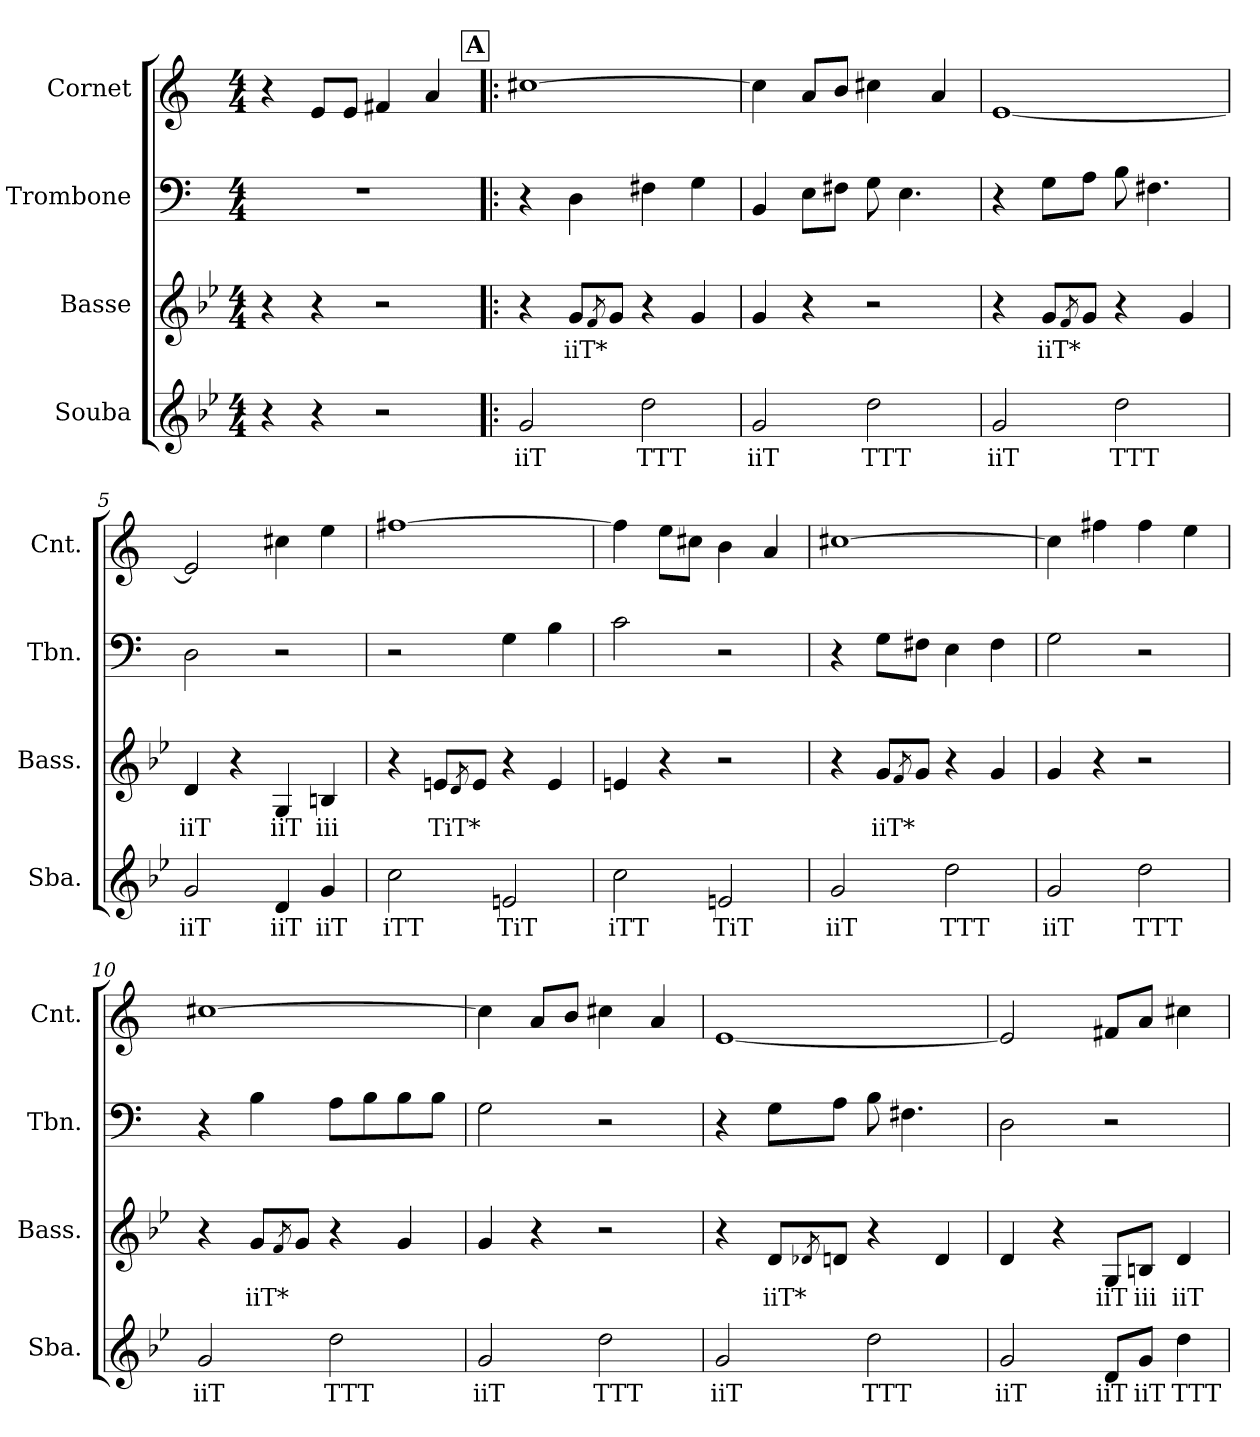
**kern	**text	**kern	**text	**kern	**kern
*part4	*part4	*part3	*part3	*part2	*part1
*staff4	*staff4	*staff3	*staff3	*staff2	*staff1
*I"Souba	*	*I"Basse	*	*I"Trombone	*I"Cornet
*I'Sba.	*	*I'Bass.	*	*I'Tbn.	*I'Cnt.
*clefG2	*	*clefG2	*	*clefF4	*clefG2
*ITrd15c26	*	*ITrd8c14	*	*	*ITrd1c2
*k[b-e-]	*	*k[b-e-]	*	*k[]	*k[b-e-]
*M4/4	*	*M4/4	*	*M4/4	*M4/4
*MM135	*	*MM135	*	*MM135	*MM135
=1	=1	=1	=1	=1	=1
4r	.	4r	.	1r	4r
4r	.	4r	.	.	8d/L
.	.	.	.	.	8d/J
2r	.	2r	.	.	4en/
.	.	.	.	.	4g/
!!LO:REH:place=s1:a:B:fs=14:t=A
=2!|:	=2!|:	=2!|:	=2!|:	=2!|:	=2!|:
!	!LO:LY:b	!	!	!	!
2GG/	iiT	4r	.	4r	[1bn
!	!	!	!LO:LY:b	!	!
.	.	8G/L	iiT*	4D\	.
.	.	8qF/	.	.	.
.	.	8G/J	.	.	.
!	!LO:LY:b	!	!	!	!
2D\	TTT	4r	.	4F#X\	.
.	.	4G/	.	4G\	.
=3	=3	=3	=3	=3	=3
!	!LO:LY:b	!	!	!	!
2GG/	iiT	4G/	.	4BB/	4b\]
.	.	4r	.	8E\L	8g/L
.	.	.	.	8F#X\J	8a/J
!	!LO:LY:b	!	!	!	!
2D\	TTT	2r	.	8G\	4bn\
.	.	.	.	4.E\	.
.	.	.	.	.	4g/
=4	=4	=4	=4	=4	=4
!	!LO:LY:b	!	!	!	!
2GG/	iiT	4r	.	4r	[1d
!	!	!	!LO:LY:b	!	!
.	.	8G/L	iiT*	8G\L	.
.	.	8qF/	.	.	.
.	.	8G/J	.	8A\J	.
!	!LO:LY:b	!	!	!	!
2D\	TTT	4r	.	8B\	.
.	.	.	.	4.F#X\	.
.	.	4G/	.	.	.
=5	=5	=5	=5	=5	=5
!	!LO:LY:b	!	!LO:LY:b	!	!
2GG/	iiT	4D/	iiT	2D\	2d/]
.	.	4r	.	.	.
!	!LO:LY:b	!	!LO:LY:b	!	!
4DD/	iiT	4GG/	iiT	2r	4bn\
!	!LO:LY:b	!	!LO:LY:b	!	!
4GG/	iiT	4BBn/	iii	.	4dd\
!!LO:LB:g=z
=6	=6	=6	=6	=6	=6
!	!LO:LY:b	!	!	!	!
2C\	iTT	4r	.	2r	[1een
!	!	!	!LO:LY:b	!	!
.	.	8En/L	TiT*	.	.
.	.	8qD/	.	.	.
.	.	8E/J	.	.	.
!	!LO:LY:b	!	!	!	!
2EEn/	TiT	4r	.	4G\	.
.	.	4E/	.	4B\	.
=7	=7	=7	=7	=7	=7
!	!LO:LY:b	!	!	!	!
2C\	iTT	4En/	.	2c\	4ee\]
.	.	4r	.	.	8dd\L
.	.	.	.	.	8bn\J
!	!LO:LY:b	!	!	!	!
2EEn/	TiT	2r	.	2r	4a\
.	.	.	.	.	4g/
=8	=8	=8	=8	=8	=8
!	!LO:LY:b	!	!	!	!
2GG/	iiT	4r	.	4r	[1bn
!	!	!	!LO:LY:b	!	!
.	.	8G/L	iiT*	8G\L	.
.	.	8qF/	.	.	.
.	.	8G/J	.	8F#X\J	.
!	!LO:LY:b	!	!	!	!
2D\	TTT	4r	.	4E\	.
.	.	4G/	.	4F#\	.
=9	=9	=9	=9	=9	=9
!	!LO:LY:b	!	!	!	!
2GG/	iiT	4G/	.	2G\	4b\]
.	.	4r	.	.	4een\
!	!LO:LY:b	!	!	!	!
2D\	TTT	2r	.	2r	4ee\
.	.	.	.	.	4dd\
=10	=10	=10	=10	=10	=10
!	!LO:LY:b	!	!	!	!
2GG/	iiT	4r	.	4r	[1bn
!	!	!	!LO:LY:b	!	!
.	.	8G/L	iiT*	4B\	.
.	.	8qF/	.	.	.
.	.	8G/J	.	.	.
!	!LO:LY:b	!	!	!	!
2D\	TTT	4r	.	8A\L	.
.	.	.	.	8B\	.
.	.	4G/	.	8B\	.
.	.	.	.	8B\J	.
!!LO:LB:g=z
=11	=11	=11	=11	=11	=11
!	!LO:LY:b	!	!	!	!
2GG/	iiT	4G/	.	2G\	4b\]
.	.	4r	.	.	8g/L
.	.	.	.	.	8a/J
!	!LO:LY:b	!	!	!	!
2D\	TTT	2r	.	2r	4bn\
.	.	.	.	.	4g/
=12	=12	=12	=12	=12	=12
!	!LO:LY:b	!	!	!	!
2GG/	iiT	4r	.	4r	[1d
!	!	!	!LO:LY:b	!	!
.	.	8D/L	iiT*	8G\L	.
.	.	8qD-X/	.	.	.
.	.	8Dn/J	.	8A\J	.
!	!LO:LY:b	!	!	!	!
2D\	TTT	4r	.	8B\	.
.	.	.	.	4.F#X\	.
.	.	4D/	.	.	.
=13	=13	=13	=13	=13	=13
!	!LO:LY:b	!	!	!	!
2GG/	iiT	4D/	.	2D\	2d/]
.	.	4r	.	.	.
!	!LO:LY:b	!	!LO:LY:b	!	!
8DD/L	iiT	8GG/L	iiT	2r	8en/L
!	!LO:LY:b	!	!LO:LY:b	!	!
8GG/J	iiT	8BBn/J	iii	.	8g/J
!	!LO:LY:b	!	!LO:LY:b	!	!
4D\	TTT	4D/	iiT	.	4bn\
=	=	=	=	=	=
*-	*-	*-	*-	*-	*-
